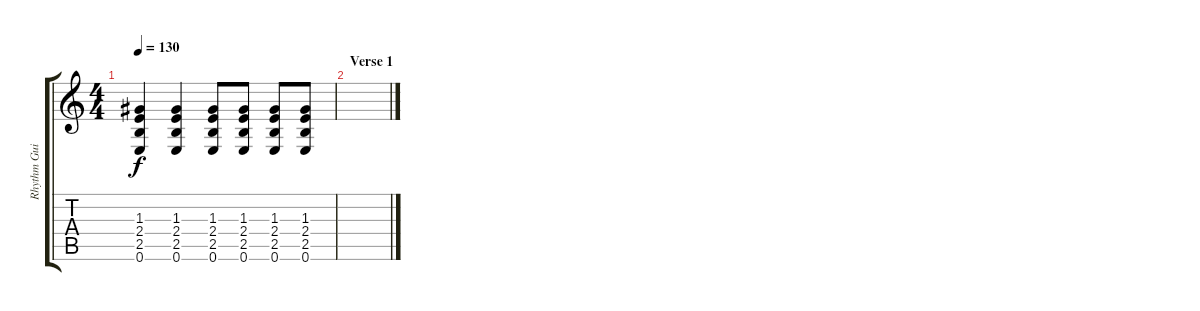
\track ("Rhythm Guitar" "Rhythm Gui") {instrument overdrivenguitar}
\staff {score tabs}
\tuning (E4 B3 G3 D3 A2 E2) {hide}
\ts (4 4)
\tempo 130
\clef g2
\ks c
(1.3{t} 2.4{t} 2.5{t} 0.6{t}).4{dy f} (1.3 2.4 2.5 0.6).4 (1.3 2.4 2.5 0.6).8 (1.3 2.4 2.5 0.6).8 (1.3 2.4 2.5 0.6).8 (1.3 2.4 2.5 0.6).8 |
\section ("" "Verse 1")
